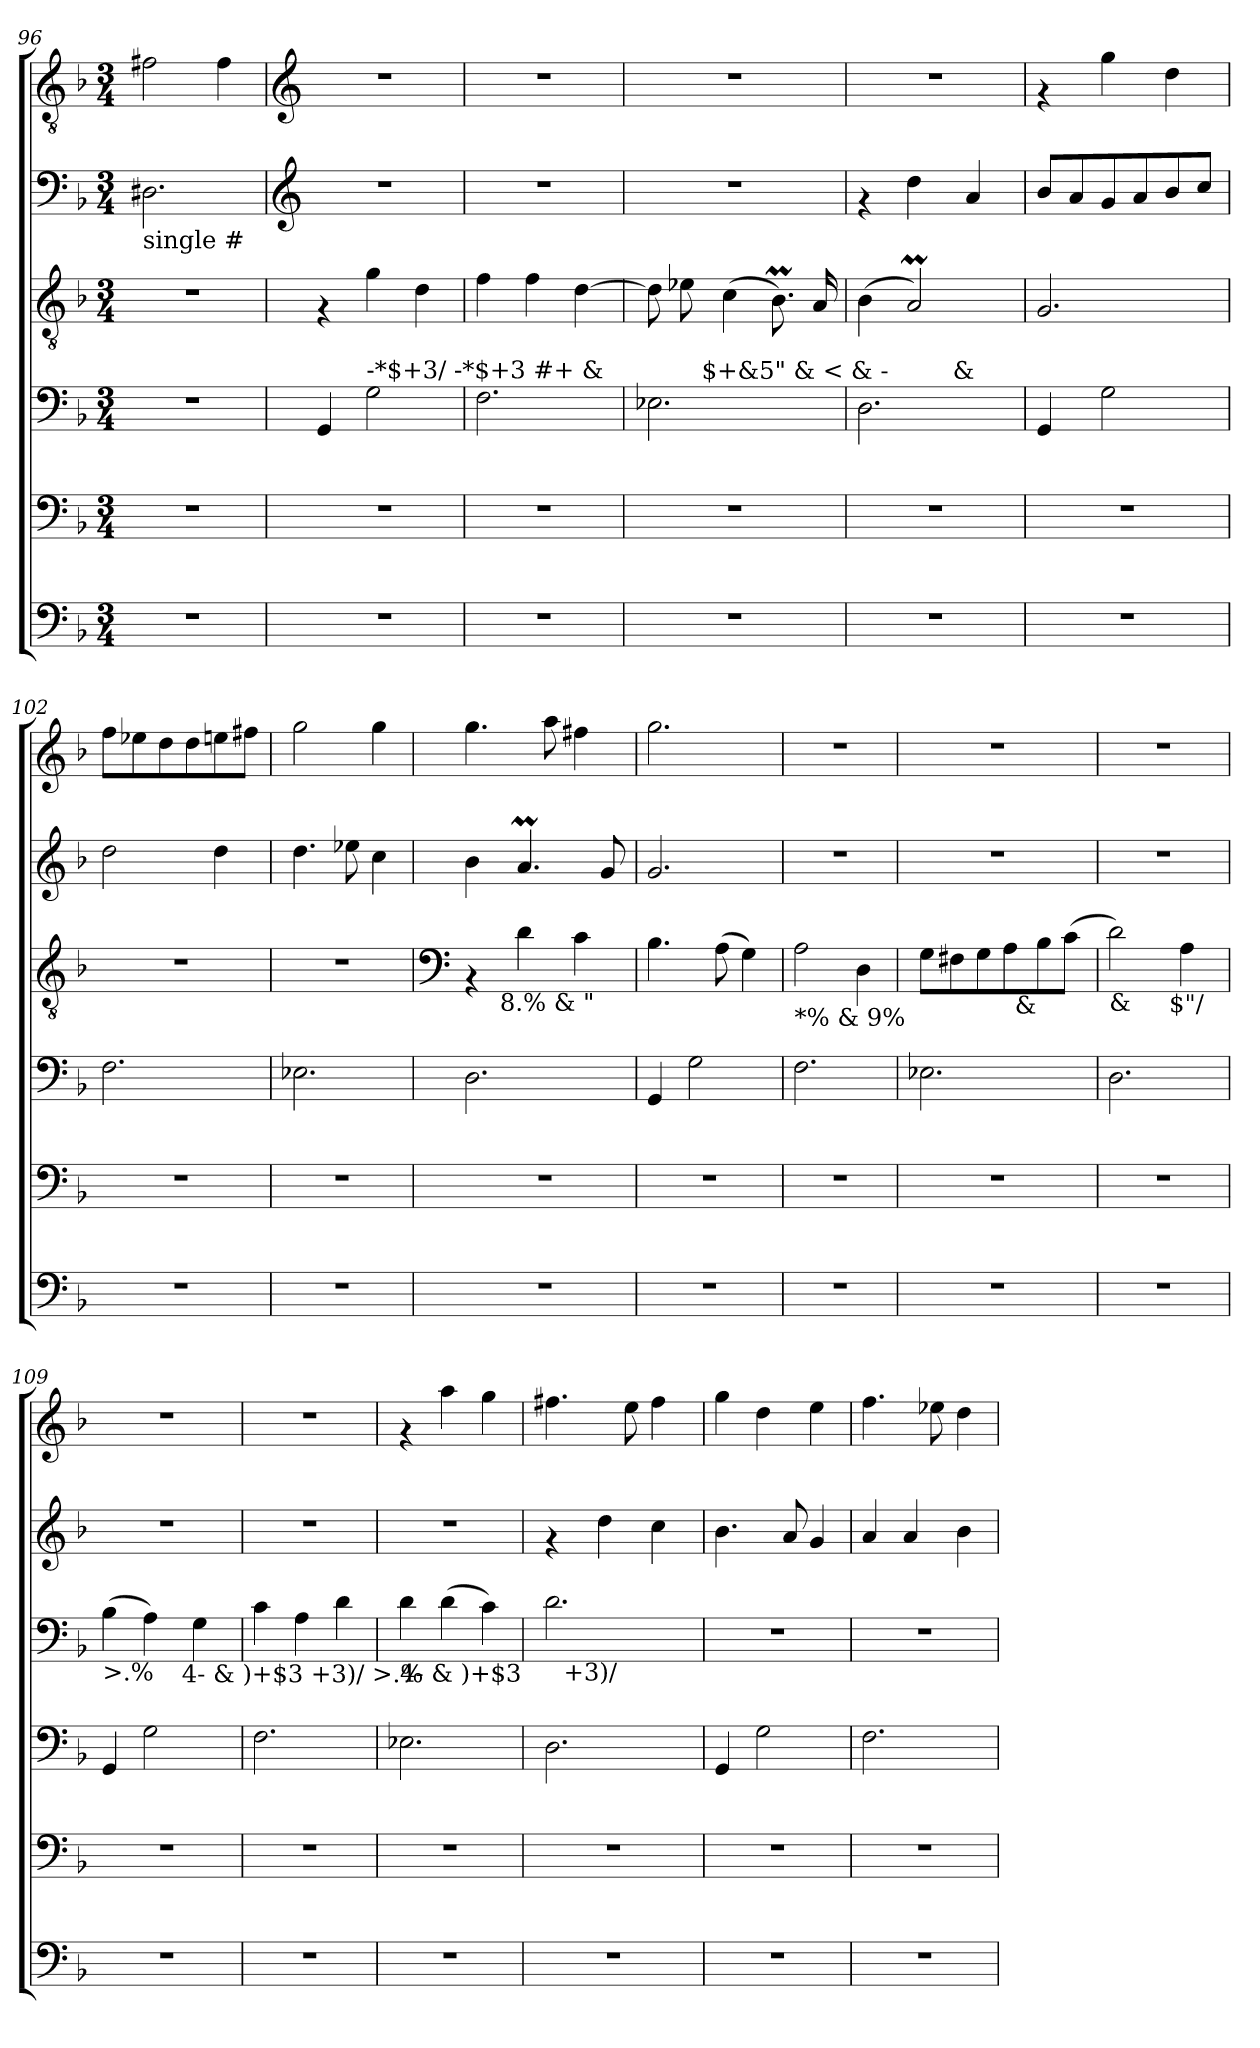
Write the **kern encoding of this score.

**kern	**kern	**kern	**kern	**kern	**kern
*part6	*part5	*part4	*part3	*part2	*part1
*staff6	*staff5	*staff4	*staff3	*staff2	*staff1
*clefF4	*clefF4	*clefF4	*clefGv2	*clefF4	*clefGv2
*k[b-]	*k[b-]	*k[b-]	*k[b-]	*k[b-]	*k[b-]
*F:	*F:	*F:	*F:	*F:	*F:
*M3/4	*M3/4	*M3/4	*M3/4	*M3/4	*M3/4
=96	=96	=96	=96	=96	=96
!	!	!	!	!LO:TX:b:t=single #	!
2.r	2.r	2.r	2.r	2.D#\	2f#X\
.	.	.	.	.	4f#\
=97	=97	=97	=97	=97	=97
*	*	*	*	*clefG2	*clefG2
2.r	2.r	4GG/	4rF	2.r	2.r
!	!	!LO:TX:a:t=-*$+3/ -*$+3 #+ &	!	!	!
.	.	2G\	4g\	.	.
.	.	.	4d\	.	.
=98	=98	=98	=98	=98	=98
2.r	2.r	2.F\	4f\	2.r	2.r
.	.	.	4f\	.	.
.	.	.	[>4d\	.	.
=99	=99	=99	=99	=99	=99
*	*	*^	*	*	*
2.r	2.r	2.E-X\	8.ryy	8d\]	2.r	2.r
.	.	.	.	8e-X\	.	.
!	!	!	!LO:TX:a:t=$+&5" & < & -	!	!	!
.	.	.	2ryy	.	.	.
.	.	.	.	(>4c\	.	.
.	.	.	.	8.B-M\)	.	.
.	.	.	16ryy	16A/	.	.
=100	=100	=100	=100	=100	=100	=100
2.r	2.r	2.D\	4...ryy	(>4B-\	4rf	2.r
.	.	.	.	2Am/)	4dd\	.
!	!	!	!LO:TX:a:t=&	!	!	!
.	.	.	4ryy	.	.	.
.	.	.	.	.	4a/	.
.	.	.	32ryy	.	.	.
=101	=101	=101	=101	=101	=101	=101
!	!	!LO:TX:a:t=$+37	!	!	!	!
*	*	*v	*v	*	*	*
2.r	2.r	4GG/	2.G/	8b-/L	4rf
.	.	.	.	8a/	.
.	.	2G\	.	8g/	4gg\
.	.	.	.	8a/	.
.	.	.	.	8b-/	4dd\
.	.	.	.	8cc/J	.
=102	=102	=102	=102	=102	=102
2.r	2.r	2.F\	2.r	2dd\	8ff\L
.	.	.	.	.	8ee-X\
.	.	.	.	.	8dd\
.	.	.	.	.	8dd\
.	.	.	.	4dd\	8een\
.	.	.	.	.	8ff#X\J
=103	=103	=103	=103	=103	=103
2.r	2.r	2.E-X\	2.r	4.dd\	2gg\
.	.	.	.	8ee-X\	.
.	.	.	.	4cc\	4gg\
!!LO:PB:g=z
=104	=104	=104	=104	=104	=104
*	*	*	*clefF4	*	*
*	*	*	*^	*	*
2.r	2.r	2.D\	4rAA	8.ryy	4b-\	4.gg\
!	!	!	!	!LO:TX:b:t=8.% & "	!	!
.	.	.	.	2ryy	.	.
.	.	.	4d\	.	4.am/	.
.	.	.	.	.	.	8aa\
.	.	.	4c\	.	.	4ff#X\
.	.	.	.	.	8g/	.
.	.	.	.	16ryy	.	.
=105	=105	=105	=105	=105	=105	=105
!	!	!	!LO:TX:b:t==+ & (%)	!	!	!
*	*	*	*v	*v	*	*
2.r	2.r	4GG/	4.B-\	2.g/	2.gg\
.	.	2G\	.	.	.
.	.	.	(>8A\	.	.
.	.	.	4G\)	.	.
=106	=106	=106	=106	=106	=106
!	!	!	!LO:TX:b:t=*% & 9%	!	!
2.r	2.r	2.F\	2A\	2.r	2.r
.	.	.	4D\	.	.
=107	=107	=107	=107	=107	=107
!	!	!	!LO:TX:b:t=*"#	!	!
*	*	*	*^	*	*
2.r	2.r	2.E-X\	8G\L	4ryy	2.r	2.r
.	.	.	8F#X\	.	.	.
.	.	.	8G\	8ryy	.	.
.	.	.	8A\	32ryy	.	.
!	!	!	!	!LO:TX:b:t=&	!	!
.	.	.	.	4ryy	.	.
.	.	.	8B-\	.	.	.
.	.	.	(>8c\J	.	.	.
.	.	.	.	16.ryy	.	.
=108	=108	=108	=108	=108	=108	=108
!	!	!	!LO:TX:b:t=&	!	!	!
2.r	2.r	2.D\	2d\)	4...ryy	2.r	2.r
!	!	!	!	!LO:TX:b:t=$"/	!	!
.	.	.	.	4ryy	.	.
.	.	.	4A\	.	.	.
.	.	.	.	32ryy	.	.
=109	=109	=109	=109	=109	=109	=109
!	!	!	!LO:TX:b:t=>.%	!	!	!
2.r	2.r	4GG/	(>4B-\	4...ryy	2.r	2.r
.	.	2G\	4A\)	.	.	.
!	!	!	!	!LO:TX:b:t=4- & )+$3 +3)/ >.%	!	!
.	.	.	.	4ryy	.	.
.	.	.	4G\	.	.	.
.	.	.	.	32ryy	.	.
*	*	*	*v	*v	*	*
=110	=110	=110	=110	=110	=110
2.r	2.r	2.F\	4c\	2.r	2.r
.	.	.	4A\	.	.
.	.	.	4d\	.	.
!!LO:LB:g=z
=111	=111	=111	=111	=111	=111
!	!	!	!LO:TX:b:t=4- & )+$3	!	!
2.r	2.r	2.E-X\	4d\	2.r	4rf
.	.	.	(>4d\	.	4aa\
.	.	.	4c\)	.	4gg\
=112	=112	=112	=112	=112	=112
*	*	*	*^	*	*
2.r	2.r	2.D\	2.d\	16ryy	4rf	4.ff#X\
!	!	!	!	!LO:TX:b:t=+3)/	!	!
.	.	.	.	2ryy	.	.
.	.	.	.	.	4dd\	.
.	.	.	.	.	.	8ee\
.	.	.	.	.	4cc\	4ff#\
.	.	.	.	8.ryy	.	.
*	*	*	*v	*v	*	*
=113	=113	=113	=113	=113	=113
2.r	2.r	4GG/	2.r	4.b-\	4gg\
.	.	2G\	.	.	4dd\
.	.	.	.	8a/	.
.	.	.	.	4g/	4ee\
=114	=114	=114	=114	=114	=114
2.r	2.r	2.F\	2.r	4a/	4.ff\
.	.	.	.	4a/	.
.	.	.	.	.	8ee-X\
.	.	.	.	4b-\	4dd\
=	=	=	=	=	=
*-	*-	*-	*-	*-	*-
